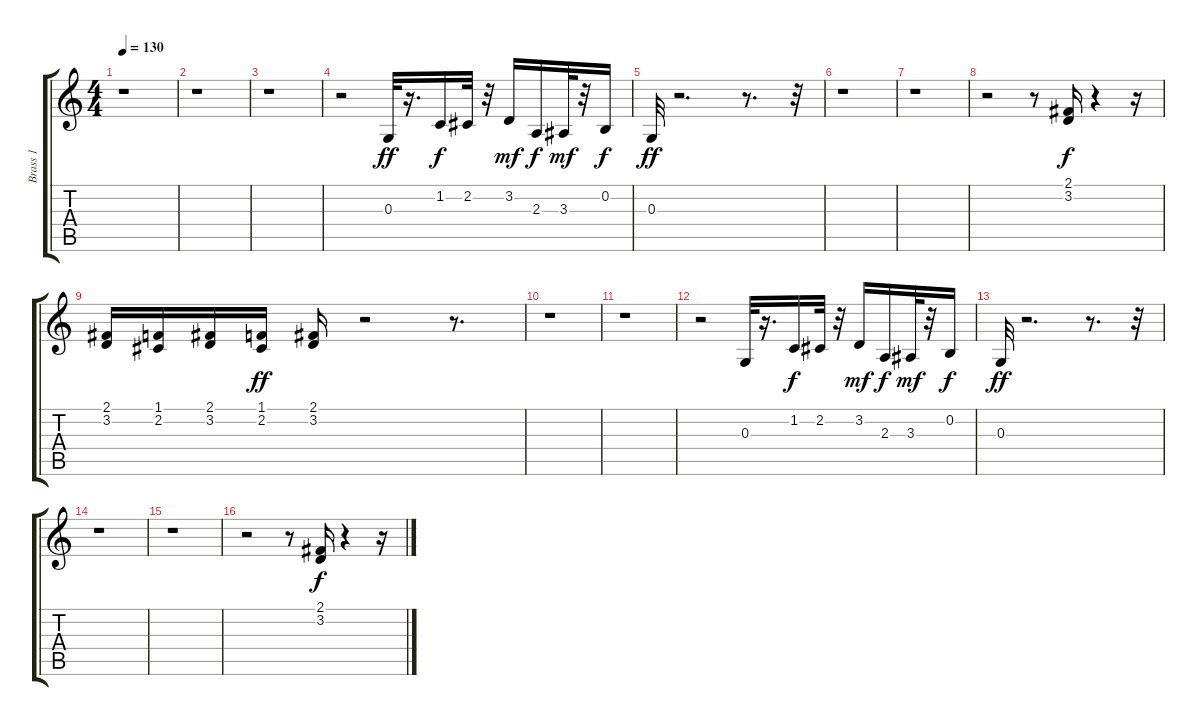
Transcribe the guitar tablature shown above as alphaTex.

\track ("Brass 1" "Brass 1") {instrument brasssection}
\staff {score tabs}
\tuning (E4 B3 G3 D3 A2 E2) {hide}
\ts (4 4)
\tempo 130
\clef g2
\ks c
r.1{dy ff} |
r.1 |
r.1 |
r.2 0.3.32 r.16{d} 1.2.16{dy f} 2.2.32 r.32 3.2.16{dy mf} 2.3.16{dy f} 3.3.32{dy mf} r.32 0.2.16{dy f} |
0.3.32{dy ff} r.2{d} r.8{d} r.32 |
r.1 |
r.1 |
r.2 r.8 (2.1 3.2).16{dy f} r.4 r.16 |
(2.1 3.2).16 (1.1 2.2).16 (2.1 3.2).16 (1.1 2.2).16{dy ff} (2.1 3.2).16 r.2 r.8{d} |
r.1 |
r.1 |
r.2 0.3.32 r.16{d} 1.2.16{dy f} 2.2.32 r.32 3.2.16{dy mf} 2.3.16{dy f} 3.3.32{dy mf} r.32 0.2.16{dy f} |
0.3.32{dy ff} r.2{d} r.8{d} r.32 |
r.1 |
r.1 |
r.2 r.8 (2.1 3.2).16{dy f} r.4 r.16
